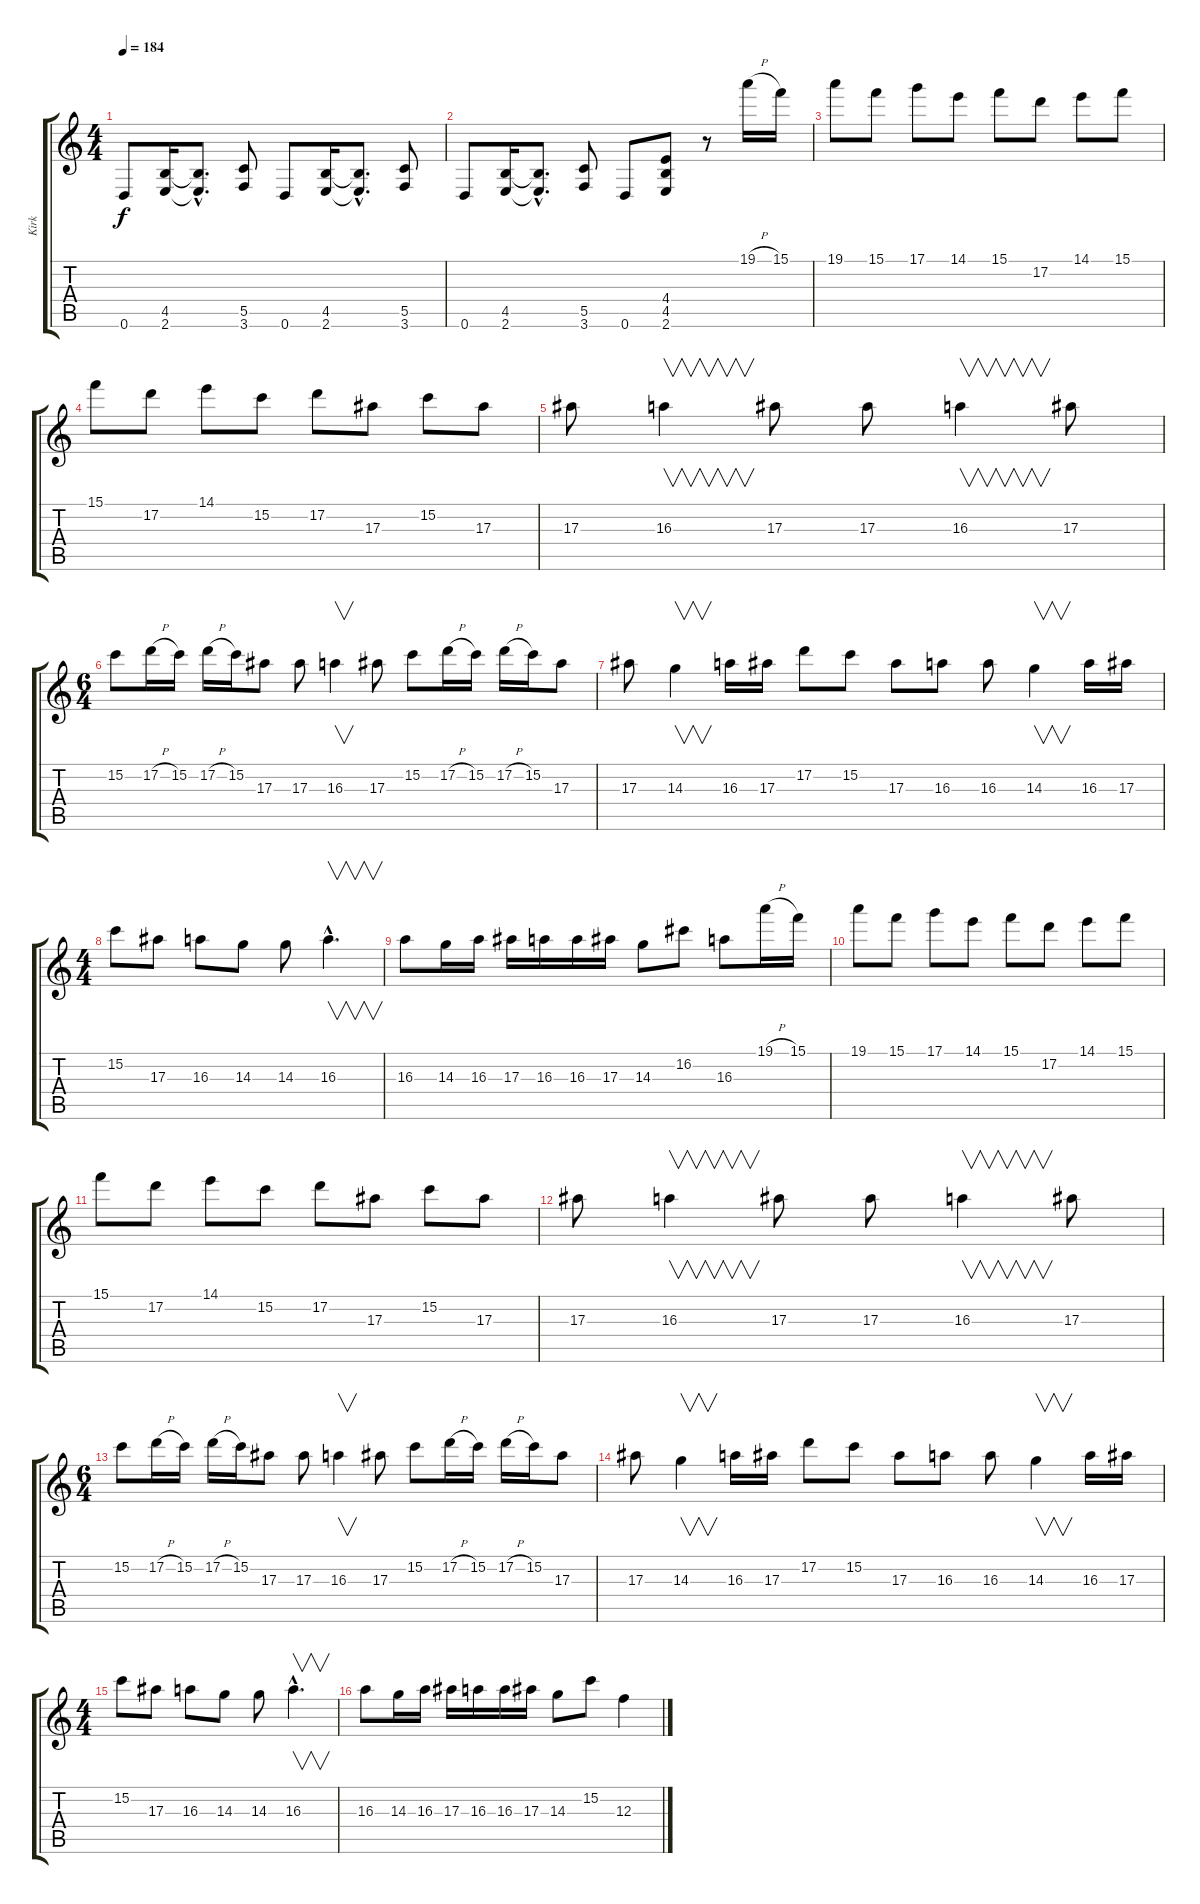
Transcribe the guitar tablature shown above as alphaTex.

\track ("Kirk" "Kirk") {instrument distortionguitar}
\staff {score tabs}
\tuning (D4 A3 F3 C3 G2 D2) {hide}
\ts (4 4)
\tempo 184
\clef g2
\ks c
0.6.8{dy f} (4.5 2.6).16 (4.5{hac t} 2.6{hac t}).8{d} (5.5 3.6).8 0.6.8 (4.5 2.6).16 (4.5{hac t} 2.6{hac t}).8{d} (5.5 3.6).8 |
0.6.8 (4.5 2.6).16 (4.5{hac t} 2.6{hac t}).8{d} (5.5 3.6).8 0.6.8 (4.4 4.5 2.6).8 r.8 19.1{h}.16 15.1.16 |
19.1.8 15.1.8 17.1.8 14.1.8 15.1.8 17.2.8 14.1.8 15.1.8 |
15.1.8 17.2.8 14.1.8 15.2.8 17.2.8 17.3.8 15.2.8 17.3.8 |
17.3.8 16.3.4{v} 17.3.8 17.3.8 16.3.4{v} 17.3.8 |
\ts (6 4)
15.2.8 17.2{h}.16 15.2.16 17.2{h}.16 15.2.16 17.3.8 17.3.8 16.3.4{v} 17.3.8 15.2.8 17.2{h}.16 15.2.16 17.2{h}.16 15.2.16 17.3.8 |
17.3.8 14.3.4{v} 16.3.16 17.3.16 17.2.8 15.2.8 17.3.8 16.3.8 16.3.8 14.3.4{v} 16.3.16 17.3.16 |
\ts (4 4)
15.2.8 17.3.8 16.3.8 14.3.8 14.3.8 16.3{hac}.4{v d} |
16.3.8 14.3.16 16.3.16 17.3.16 16.3.16 16.3.16 17.3.16 14.3.8 16.2.8 16.3.8 19.1{h}.16 15.1.16 |
19.1.8 15.1.8 17.1.8 14.1.8 15.1.8 17.2.8 14.1.8 15.1.8 |
15.1.8 17.2.8 14.1.8 15.2.8 17.2.8 17.3.8 15.2.8 17.3.8 |
17.3.8 16.3.4{v} 17.3.8 17.3.8 16.3.4{v} 17.3.8 |
\ts (6 4)
15.2.8 17.2{h}.16 15.2.16 17.2{h}.16 15.2.16 17.3.8 17.3.8 16.3.4{v} 17.3.8 15.2.8 17.2{h}.16 15.2.16 17.2{h}.16 15.2.16 17.3.8 |
17.3.8 14.3.4{v} 16.3.16 17.3.16 17.2.8 15.2.8 17.3.8 16.3.8 16.3.8 14.3.4{v} 16.3.16 17.3.16 |
\ts (4 4)
15.2.8 17.3.8 16.3.8 14.3.8 14.3.8 16.3{hac}.4{v d} |
16.3.8 14.3.16 16.3.16 17.3.16 16.3.16 16.3.16 17.3.16 14.3.8 15.2.8 12.3.4
